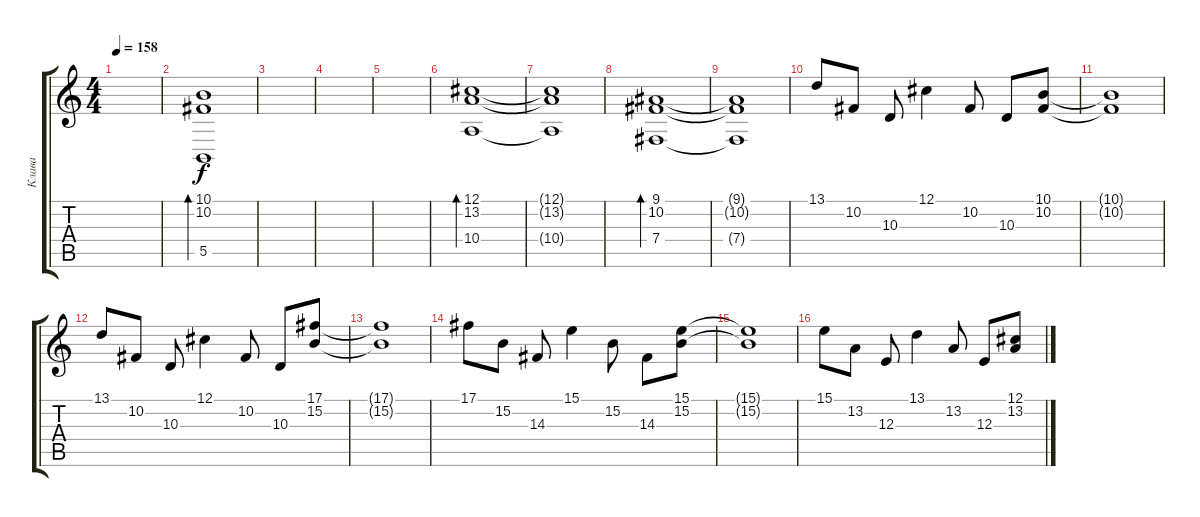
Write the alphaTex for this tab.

\track ("Клава" "Клава") {instrument brightacousticpiano}
\staff {score tabs}
\tuning (Db4 Ab3 E3 B2 Gb2 B1) {hide}
\ts (4 4)
\tempo 158
\clef g2
\ks c
|
(10.1 10.2 5.5).1{bd 240} |
|
|
|
(12.1 13.2 10.4).1{bd 240} |
(12.1{t} 13.2{t} 10.4{t}).1 |
(9.1 10.2 7.4).1{bd 240} |
(9.1{t} 10.2{t} 7.4{t}).1 |
13.1.8 10.2.8 10.3.8 12.1.4 10.2.8 10.3.8 (10.1 10.2).8 |
(10.1{t} 10.2{t}).1 |
13.1.8 10.2.8 10.3.8 12.1.4 10.2.8 10.3.8 (17.1 15.2).8 |
(17.1{t} 15.2{t}).1 |
17.1.8 15.2.8 14.3.8 15.1.4 15.2.8 14.3.8 (15.1 15.2).8 |
(15.1{t} 15.2{t}).1 |
15.1.8 13.2.8 12.3.8 13.1.4 13.2.8 12.3.8 (12.1 13.2).8
